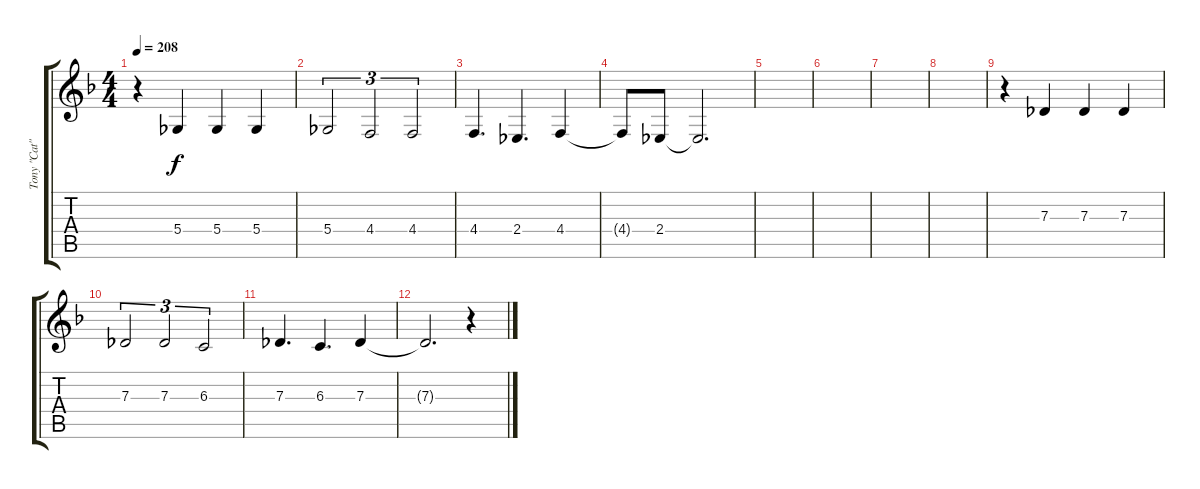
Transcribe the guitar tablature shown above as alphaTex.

\track ("Tony \"Cat\" Martin" "Tony \"Cat\"") {instrument stringensemble1}
\staff {score tabs}
\tuning (Eb4 Bb3 Gb3 Db3 Ab2 Eb2) {hide}
\ts (4 4)
\tempo 208
\clef g2
\ks f
r.4{dy f} 5.4.4 5.4.4 5.4.4 |
5.4.2{tu (3 2)} 4.4.2{tu (3 2)} 4.4.2{tu (3 2)} |
4.4.4{d} 2.4.4{d} 4.4.4 |
4.4{t}.8 2.4.8 2.4{t}.2{d} |
|
|
|
|
r.4 7.3.4 7.3.4 7.3.4 |
7.3.2{tu (3 2)} 7.3.2{tu (3 2)} 6.3.2{tu (3 2)} |
7.3.4{d} 6.3.4{d} 7.3.4 |
7.3{t}.2{d} r.4
